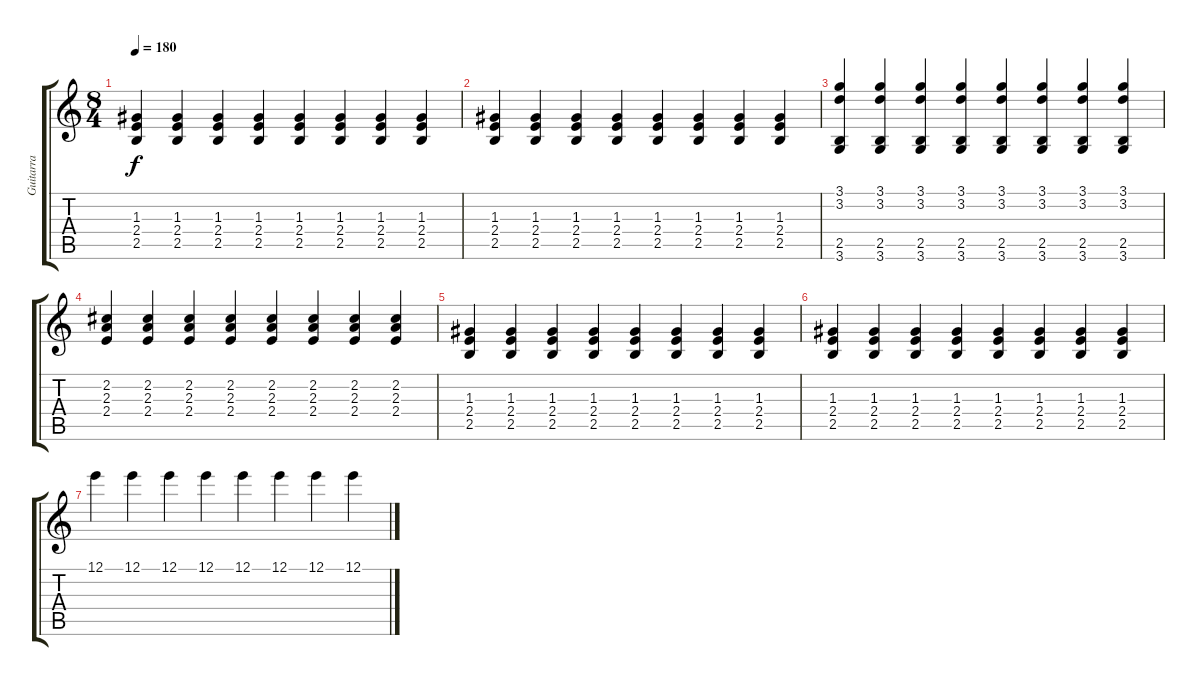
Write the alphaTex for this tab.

\track ("Guitarra" "Guitarra") {instrument acousticguitarnylon}
\staff {score tabs}
\tuning (E4 B3 G3 D3 A2 E2) {hide}
\ts (8 4)
\tempo 180
\clef g2
\ks c
(1.3 2.4 2.5).4{dy f} (1.3 2.4 2.5).4 (1.3 2.4 2.5).4 (1.3 2.4 2.5).4 (1.3 2.4 2.5).4 (1.3 2.4 2.5).4 (1.3 2.4 2.5).4 (1.3 2.4 2.5).4 |
(1.3 2.4 2.5).4 (1.3 2.4 2.5).4 (1.3 2.4 2.5).4 (1.3 2.4 2.5).4 (1.3 2.4 2.5).4 (1.3 2.4 2.5).4 (1.3 2.4 2.5).4 (1.3 2.4 2.5).4 |
(3.1 3.2 2.5 3.6).4 (3.1 3.2 2.5 3.6).4 (3.1 3.2 2.5 3.6).4 (3.1 3.2 2.5 3.6).4 (3.1 3.2 2.5 3.6).4 (3.1 3.2 2.5 3.6).4 (3.1 3.2 2.5 3.6).4 (3.1 3.2 2.5 3.6).4 |
(2.2 2.3 2.4).4 (2.2 2.3 2.4).4 (2.2 2.3 2.4).4 (2.2 2.3 2.4).4 (2.2 2.3 2.4).4 (2.2 2.3 2.4).4 (2.2 2.3 2.4).4 (2.2 2.3 2.4).4 |
(1.3 2.4 2.5).4 (1.3 2.4 2.5).4 (1.3 2.4 2.5).4 (1.3 2.4 2.5).4 (1.3 2.4 2.5).4 (1.3 2.4 2.5).4 (1.3 2.4 2.5).4 (1.3 2.4 2.5).4 |
(1.3 2.4 2.5).4 (1.3 2.4 2.5).4 (1.3 2.4 2.5).4 (1.3 2.4 2.5).4 (1.3 2.4 2.5).4 (1.3 2.4 2.5).4 (1.3 2.4 2.5).4 (1.3 2.4 2.5).4 |
12.1.4 12.1.4 12.1.4 12.1.4 12.1.4 12.1.4 12.1.4 12.1.4
